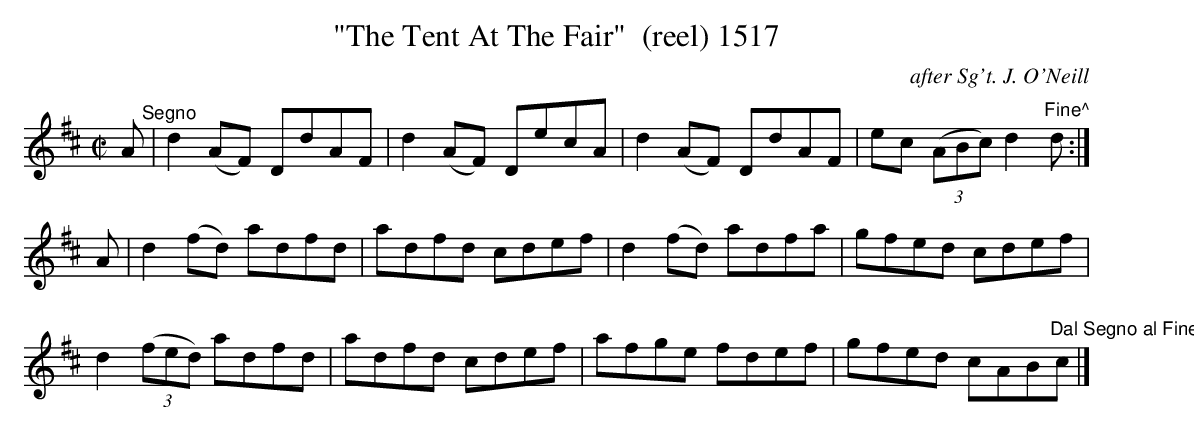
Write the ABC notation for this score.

X:1
T:"The Tent At The Fair"  (reel) 1517
C:after Sg't. J. O'Neill
BRENNAN July 2003 (HTTP://WWW.SOSYOURMOM.COM)
M:C|
L:1/8
K:D
A "^Segno"|d2(AF) DdAF|d2(AF) DecA|d2(AF) DdAF|ec  (3(ABc) d2"Fine^"d:|
A|d2(fd) adfd|adfd cdef|d2(fd) adfa|gfed cdef|
d2 (3(fed) adfd|adfd cdef|afge fdef|gfed cAB"Dal Segno al Fine"c|]
